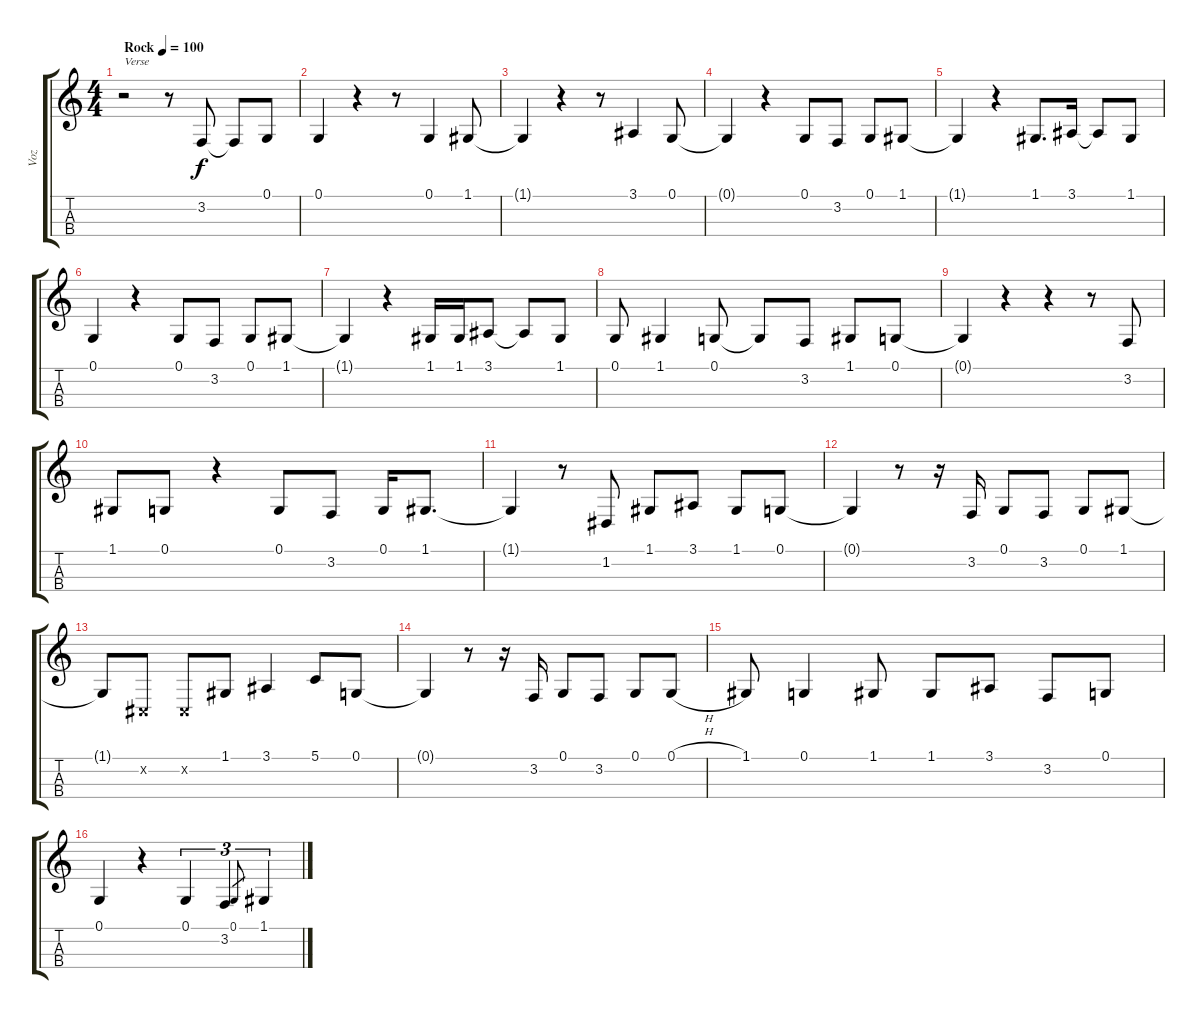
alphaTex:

\track ("Voz" "Voz") {instrument altosax}
\staff {score tabs}
\tuning (G3 D3 A2 E2) {hide}
\ts (4 4)
\tempo (100 "Rock")
\clef g2
\ks c
r.2{txt "Verse" dy f instrument altosax} r.8 3.2.8 3.2{t}.8 0.1.8 |
0.1.4 r.4 r.8 0.1.4 1.1.8 |
1.1{t}.4 r.4 r.8 3.1.4 0.1.8 |
0.1{t}.4 r.4 0.1.8 3.2.8 0.1.8 1.1.8 |
1.1{t}.4 r.4 1.1.8{d} 3.1.16 3.1{t}.8 1.1.8 |
0.1.4 r.4 0.1.8 3.2.8 0.1.8 1.1.8 |
1.1{t}.4 r.4 1.1.16 1.1.16 3.1.8 3.1{t}.8 1.1.8 |
0.1.8 1.1.4 0.1.8 0.1{t}.8 3.2.8 1.1.8 0.1.8 |
0.1{t}.4 r.4 r.4 r.8 3.2.8 |
1.1.8 0.1.8 r.4 0.1.8 3.2.8 0.1.16 1.1.8{d} |
1.1{t}.4 r.8 1.2.8 1.1.8 3.1.8 1.1.8 0.1.8 |
0.1{t}.4 r.8 r.16 3.2.16 0.1.8 3.2.8 0.1.8 1.1.8 |
1.1{t}.8 -1.2{x}.8 -1.2{x}.8 1.1.8 3.1.4 5.1.8 0.1.8 |
0.1{t}.4 r.8 r.16 3.2.16 0.1.8 3.2.8 0.1.8 0.1{h}.8 |
1.1.8 0.1.4 1.1.8 1.1.8 3.1.8 3.2.8 0.1.8 |
0.1.4 r.4 0.1.4{tu (3 2)} 3.2.4{tu (3 2)} 0.1.8{gr} 1.1{h}.4{tu (3 2)}
